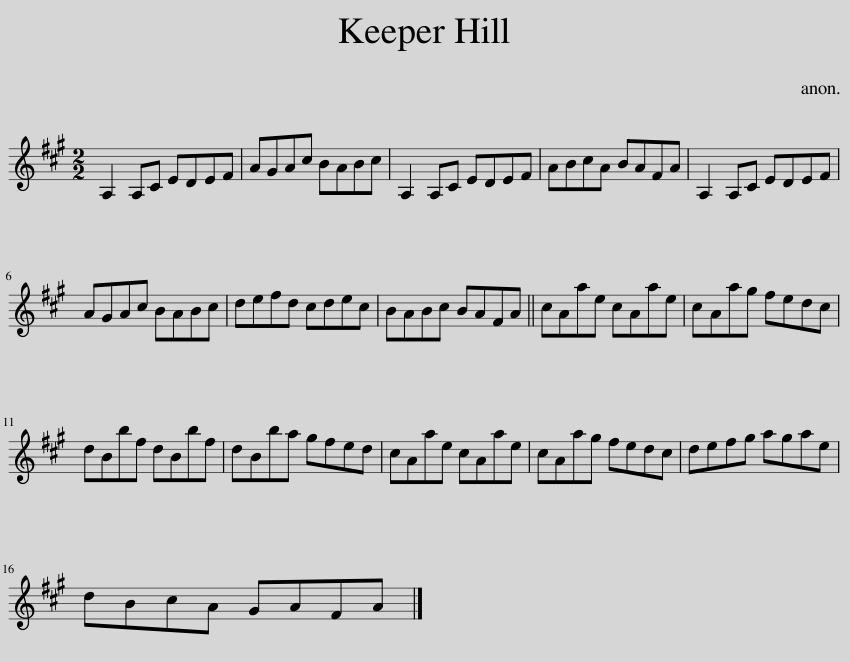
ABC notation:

X:1
L:1/8
M:2/2
I:linebreak $
K:A
V:1 treble
V:1
 A,2 A,C EDEF | AGAc BABc | A,2 A,C EDEF | ABcA BAFA | A,2 A,C EDEF |$ %5
 AGAc BABc | defd cdec | BABc BAFA || cAae cAae | cAag fedc |$ %10
 dBbf dBbf | dBba gfed | cAae cAae | cAag fedc | defg agae |$ %15
 dBcA GAFA |] %16
